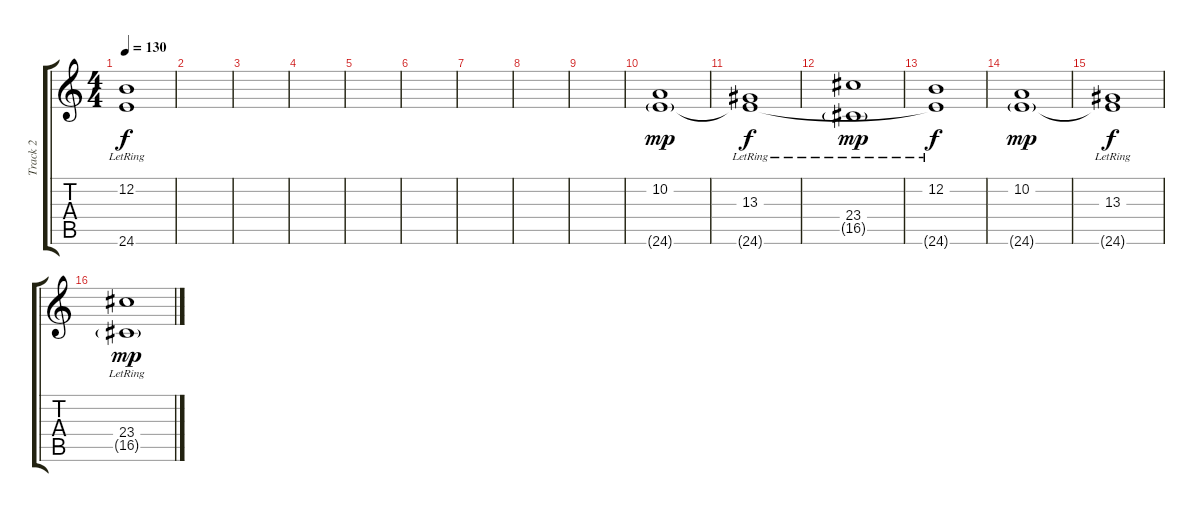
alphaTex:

\track ("Track 2" "Track 2") {instrument lead6voice}
\staff {score tabs}
\tuning (E4 B3 G3 D3 A2 E2) {hide}
\ts (4 4)
\tempo 130
\clef g2
\ks c
(12.2{lr} 24.6{t}).1{dy f} |
|
|
|
|
|
|
|
|
(10.2 24.6{g}).1{dy mp} |
(13.3{lr} 24.6{t}).1{dy f} |
(23.4{lr} 16.5{g}).1{dy mp} |
(12.2{lr} 24.6{t}).1{dy f} |
(10.2 24.6{g}).1{dy mp} |
(13.3{lr} 24.6{t}).1{dy f} |
(23.4{lr} 16.5{g}).1{dy mp}
